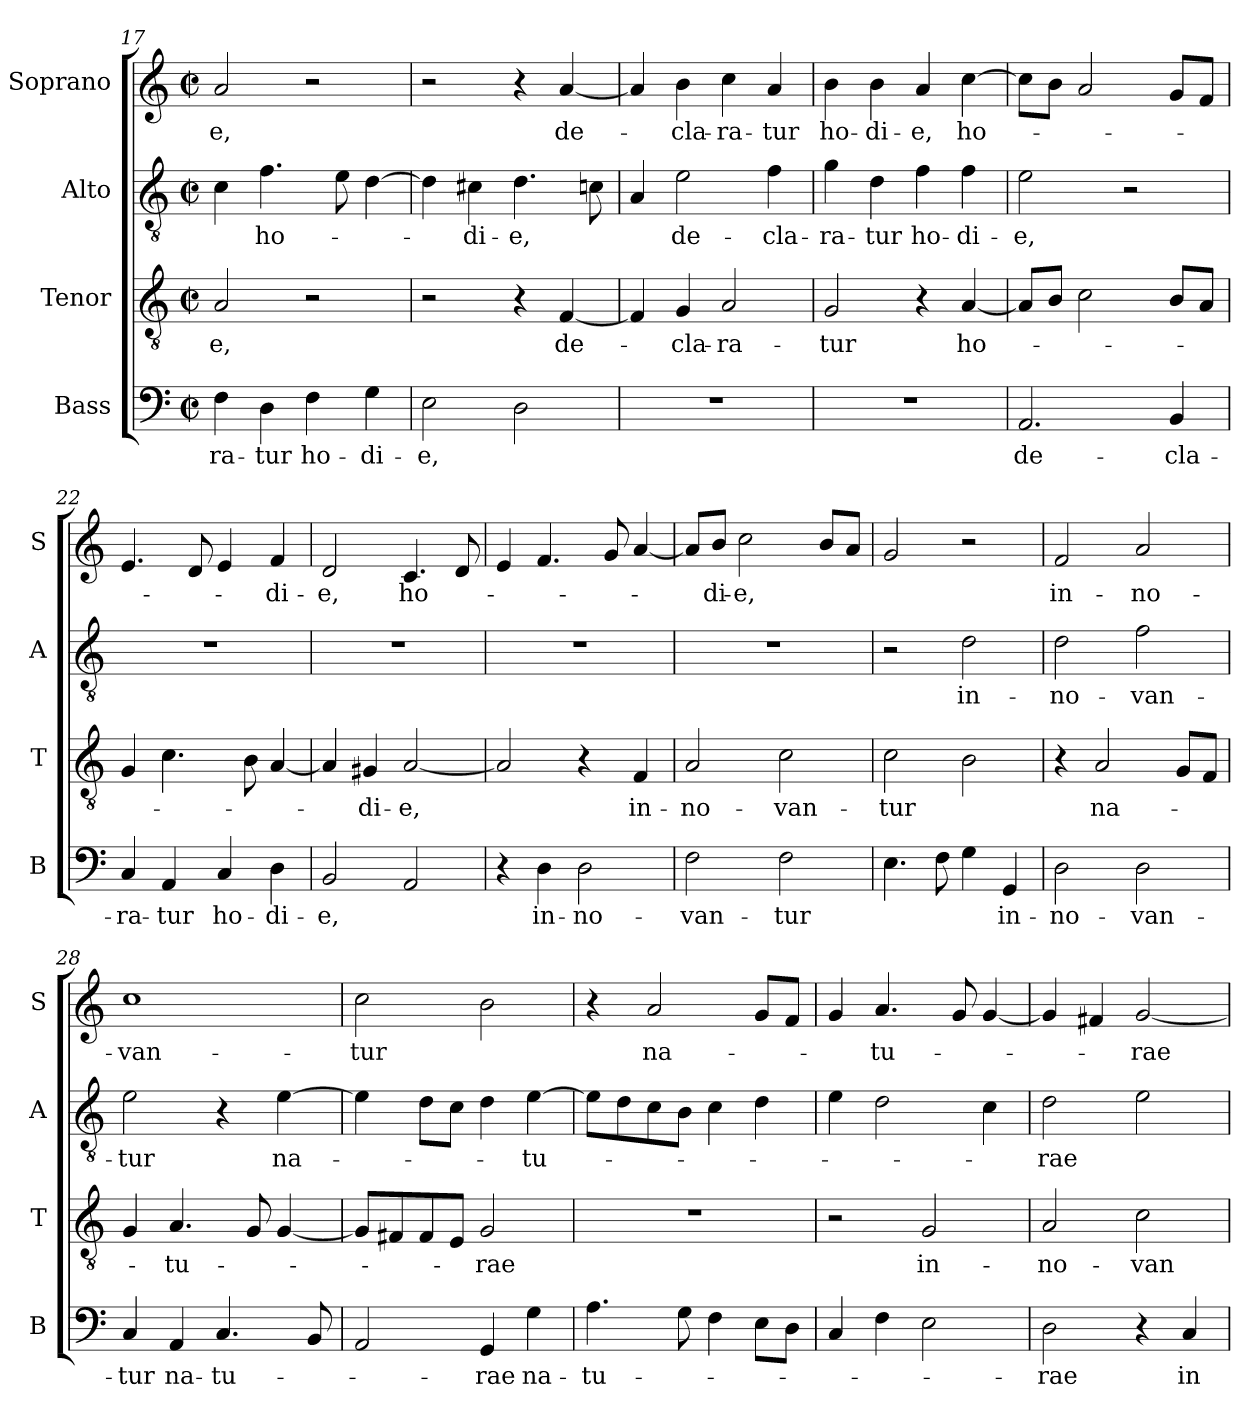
**kern	**text	**kern	**text	**kern	**text	**kern	**text
*part4	*part4	*part3	*part3	*part2	*part2	*part1	*part1
*staff4	*staff4	*staff3	*staff3	*staff2	*staff2	*staff1	*staff1
*I"Bass	*	*I"Tenor	*	*I"Alto	*	*I"Soprano	*
*I'B	*	*I'T	*	*I'A	*	*I'S	*
*clefF4	*	*clefGv2	*	*clefGv2	*	*clefG2	*
*k[]	*	*k[]	*	*k[]	*	*k[]	*
*a:	*	*a:	*	*a:	*	*a:	*
*M2/2	*	*M2/2	*	*M2/2	*	*M2/2	*
*met(c|)	*	*met(c|)	*	*met(c|)	*	*met(c|)	*
=17	=17	=17	=17	=17	=17	=17	=17
!	!LO:LY:b	!	!LO:LY:b	!	!	!	!LO:LY:b
4F\	-ra-	2A/	-e,	4c\	.	2a/	-e,
!	!LO:LY:b	!	!	!	!LO:LY:b	!	!
4D\	-tur	.	.	4.f\	ho-	.	.
!	!LO:LY:b	!	!	!	!	!	!
4F\	ho-	2r	.	.	.	2r	.
.	.	.	.	8e\	.	.	.
!	!LO:LY:b	!	!	!	!	!	!
4G\	-di-	.	.	[4d\	.	.	.
=18	=18	=18	=18	=18	=18	=18	=18
!	!LO:LY:b	!	!	!	!	!	!
2E\	-e,	2r	.	4d\]	.	2r	.
!	!	!	!	!	!LO:LY:b	!	!
.	.	.	.	4c#X\	-di-	.	.
!	!	!	!	!	!LO:LY:b	!	!
2D\	.	4r	.	4.d\	-e,	4r	.
!	!	!	!LO:LY:b	!	!	!	!LO:LY:b
.	.	[4F/	de-	.	.	[4a/	de-
.	.	.	.	8cn\	.	.	.
=19	=19	=19	=19	=19	=19	=19	=19
1r	.	4F/]	.	4A/	.	4a/]	.
!	!	!	!LO:LY:b	!	!LO:LY:b	!	!LO:LY:b
.	.	4G/	-cla-	2e\	de-	4b\	-cla-
!	!	!	!LO:LY:b	!	!	!	!LO:LY:b
.	.	2A/	-ra-	.	.	4cc\	-ra-
!	!	!	!	!	!LO:LY:b	!	!LO:LY:b
.	.	.	.	4f\	-cla-	4a/	-tur
=20	=20	=20	=20	=20	=20	=20	=20
!	!	!	!LO:LY:b	!	!LO:LY:b	!	!LO:LY:b
1r	.	2G/	-tur	4g\	-ra-	4b\	ho-
!	!	!	!	!	!LO:LY:b	!	!LO:LY:b
.	.	.	.	4d\	-tur	4b\	-di-
!	!	!	!	!	!LO:LY:b	!	!LO:LY:b
.	.	4r	.	4f\	ho-	4a/	-e,
!	!	!	!LO:LY:b	!	!LO:LY:b	!	!LO:LY:b
.	.	[4A/	ho-	4f\	-di-	[4cc\	ho-
=21	=21	=21	=21	=21	=21	=21	=21
!	!LO:LY:b	!	!	!	!LO:LY:b	!	!
2.AA/	de-	8A/L]	.	2e\	-e,	8cc\L]	.
.	.	8B/J	.	.	.	8b\J	.
.	.	2c\	.	.	.	2a/	.
.	.	.	.	2r	.	.	.
!	!LO:LY:b	!	!	!	!	!	!
4BB/	-cla-	8B/L	.	.	.	8g/L	.
.	.	8A/J	.	.	.	8f/J	.
!!LO:LB:g=z
=22	=22	=22	=22	=22	=22	=22	=22
!	!LO:LY:b	!	!	!	!	!	!
4C/	-ra-	4G/	.	1r	.	4.e/	.
!	!LO:LY:b	!	!	!	!	!	!
4AA/	-tur	4.c\	.	.	.	.	.
.	.	.	.	.	.	8d/	.
!	!LO:LY:b	!	!	!	!	!	!
4C/	ho-	.	.	.	.	4e/	.
.	.	8B\	.	.	.	.	.
!	!LO:LY:b	!	!	!	!	!	!LO:LY:b
4D\	-di-	[4A/	.	.	.	4f/	-di-
=23	=23	=23	=23	=23	=23	=23	=23
!	!LO:LY:b	!	!	!	!	!	!LO:LY:b
2BB/	-e,	4A/]	.	1r	.	2d/	-e,
!	!	!	!LO:LY:b	!	!	!	!
.	.	4G#X/	-di-	.	.	.	.
!	!	!	!LO:LY:b	!	!	!	!LO:LY:b
2AA/	.	[2A/	-e,	.	.	4.c/	ho-
.	.	.	.	.	.	8d/	.
=24	=24	=24	=24	=24	=24	=24	=24
4r	.	2A/]	.	1r	.	4e/	.
!	!LO:LY:b	!	!	!	!	!	!
4D\	in-	.	.	.	.	4.f/	.
!	!LO:LY:b	!	!	!	!	!	!
2D\	-no-	4r	.	.	.	.	.
.	.	.	.	.	.	8g/	.
!	!	!	!LO:LY:b	!	!	!	!
.	.	4F/	in-	.	.	[4a/	.
=25	=25	=25	=25	=25	=25	=25	=25
!	!LO:LY:b	!	!LO:LY:b	!	!	!	!
2F\	-van-	2A/	-no-	1r	.	8a/L]	.
!	!	!	!	!	!	!	!LO:LY:b
.	.	.	.	.	.	8b/J	-di-
!	!	!	!	!	!	!	!LO:LY:b
.	.	.	.	.	.	2cc\	-e,
!	!LO:LY:b	!	!LO:LY:b	!	!	!	!
2F\	-tur	2c\	-van-	.	.	.	.
.	.	.	.	.	.	8b/L	.
.	.	.	.	.	.	8a/J	.
=26	=26	=26	=26	=26	=26	=26	=26
!	!	!	!LO:LY:b	!	!	!	!
4.E\	.	2c\	-tur	2r	.	2g/	.
8F\	.	.	.	.	.	.	.
!	!	!	!	!	!LO:LY:b	!	!
4G\	.	2B\	.	2d\	in-	2r	.
!	!LO:LY:b	!	!	!	!	!	!
4GG/	in-	.	.	.	.	.	.
=27	=27	=27	=27	=27	=27	=27	=27
!	!LO:LY:b	!	!	!	!LO:LY:b	!	!LO:LY:b
2D\	-no-	4r	.	2d\	-no-	2f/	in-
!	!	!	!LO:LY:b	!	!	!	!
.	.	2A/	na-	.	.	.	.
!	!LO:LY:b	!	!	!	!LO:LY:b	!	!LO:LY:b
2D\	-van-	.	.	2f\	-van-	2a/	-no-
.	.	8G/L	.	.	.	.	.
.	.	8F/J	.	.	.	.	.
!!LO:LB:g=z
=28	=28	=28	=28	=28	=28	=28	=28
!	!LO:LY:b	!	!	!	!LO:LY:b	!	!LO:LY:b
4C/	-tur	4G/	.	2e\	-tur	1cc	-van-
!	!LO:LY:b	!	!LO:LY:b	!	!	!	!
4AA/	na-	4.A/	-tu-	.	.	.	.
!	!LO:LY:b	!	!	!	!	!	!
4.C/	-tu-	.	.	4r	.	.	.
.	.	8G/	.	.	.	.	.
!	!	!	!	!	!LO:LY:b	!	!
.	.	[4G/	.	[4e\	na-	.	.
8BB/	.	.	.	.	.	.	.
=29	=29	=29	=29	=29	=29	=29	=29
!	!	!	!	!	!	!	!LO:LY:b
2AA/	.	8G/L]	.	4e\]	.	2cc\	-tur
.	.	8F#X/	.	.	.	.	.
.	.	8F#/	.	8d\L	.	.	.
.	.	8E/J	.	8c\J	.	.	.
!	!LO:LY:b	!	!LO:LY:b	!	!	!	!
4GG/	-rae	2G/	-rae	4d\	.	2b\	.
!	!LO:LY:b	!	!	!	!LO:LY:b	!	!
4G\	na-	.	.	[4e\	-tu-	.	.
=30	=30	=30	=30	=30	=30	=30	=30
!	!LO:LY:b	!	!	!	!	!	!
4.A\	-tu-	1r	.	8e\L]	.	4r	.
.	.	.	.	8d\	.	.	.
!	!	!	!	!	!	!	!LO:LY:b
.	.	.	.	8c\	.	2a/	na-
8G\	.	.	.	8B\J	.	.	.
4F\	.	.	.	4c\	.	.	.
8E\L	.	.	.	4d\	.	8g/L	.
8D\J	.	.	.	.	.	8f/J	.
=31	=31	=31	=31	=31	=31	=31	=31
4C/	.	2r	.	4e\	.	4g/	.
!	!	!	!	!	!	!	!LO:LY:b
4F\	.	.	.	2d\	.	4.a/	-tu-
!	!	!	!LO:LY:b	!	!	!	!
2E\	.	2G/	in-	.	.	.	.
.	.	.	.	.	.	8g/	.
.	.	.	.	4c\	.	[4g/	.
=32	=32	=32	=32	=32	=32	=32	=32
!	!LO:LY:b	!	!LO:LY:b	!	!LO:LY:b	!	!
2D\	-rae	2A/	-no-	2d\	-rae	4g/]	.
.	.	.	.	.	.	4f#X/	.
!	!	!	!LO:LY:b	!	!	!	!LO:LY:b
4r	.	2c\	-van-	2e\	.	[2g/	-rae
!	!LO:LY:b	!	!	!	!	!	!
4C/	in-	.	.	.	.	.	.
=	=	=	=	=	=	=	=
*-	*-	*-	*-	*-	*-	*-	*-
